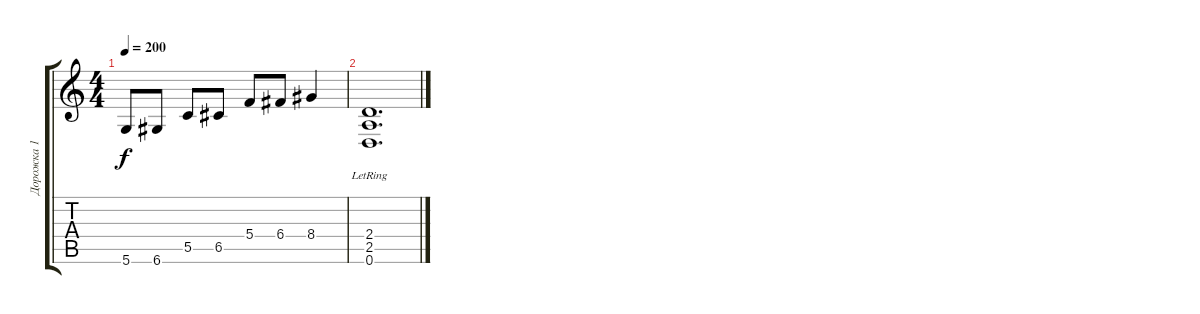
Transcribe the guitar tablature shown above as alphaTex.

\track ("Дорожка 1" "Дорожка 1") {instrument distortionguitar}
\staff {score tabs}
\tuning (D4 A3 F3 C3 G2 D2) {hide}
\ts (4 4)
\tempo 200
\clef g2
\ks c
5.6.8{dy f} 6.6.8 5.5.8 6.5.8 5.4.8 6.4.8 8.4.4 |
(2.4{lr} 2.5 0.6).1{d}
